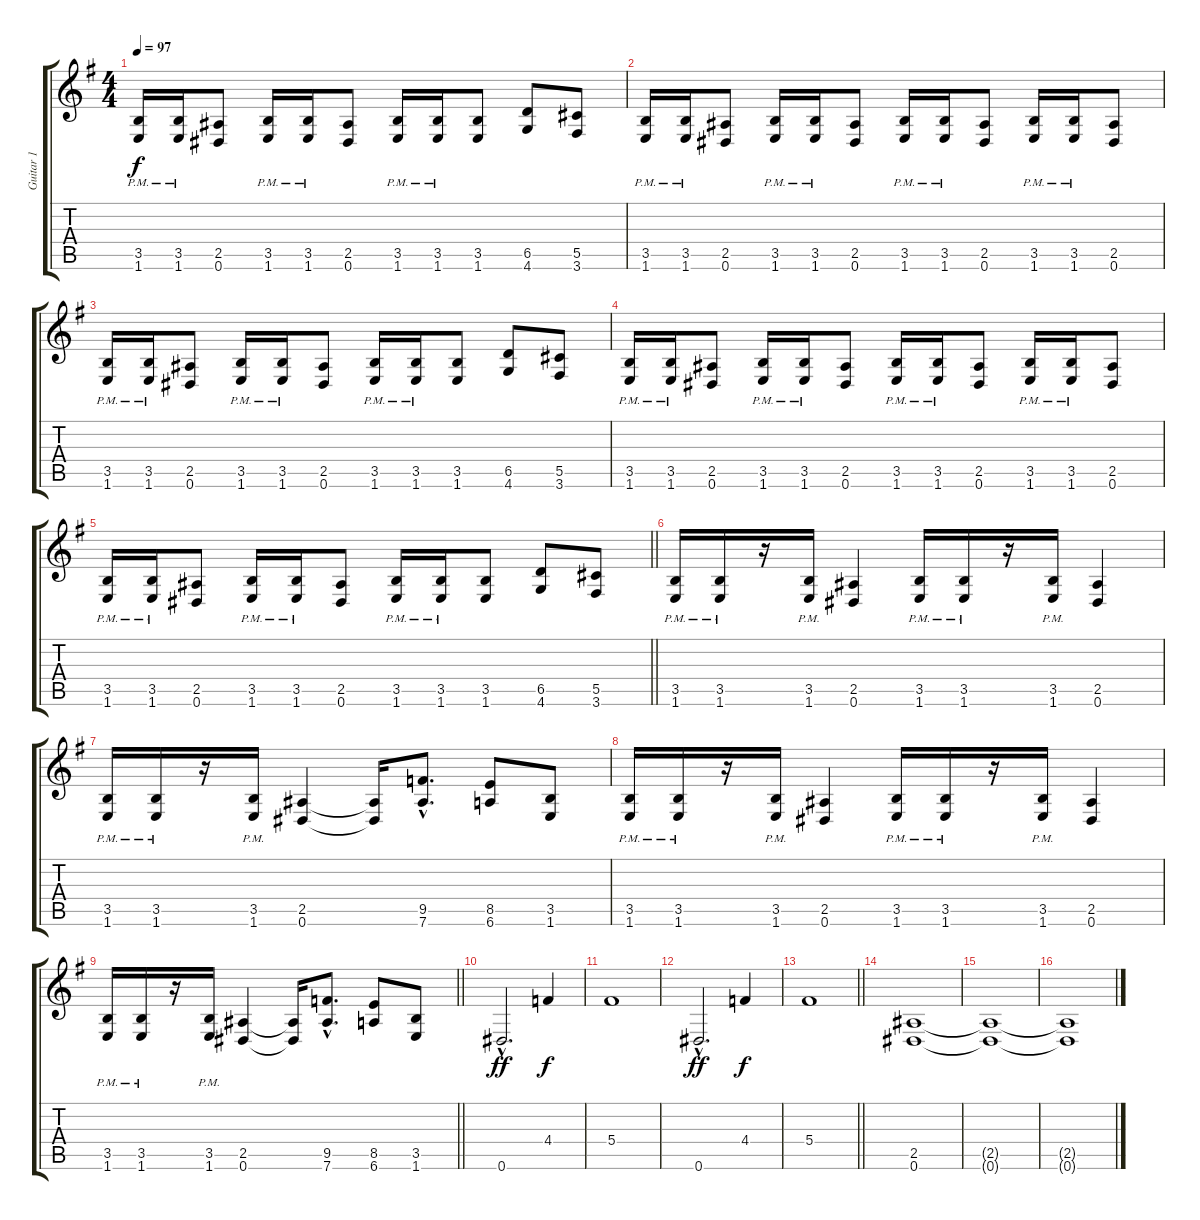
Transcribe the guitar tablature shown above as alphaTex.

\track ("Guitar 1" "Guitar 1") {instrument distortionguitar}
\staff {score tabs}
\tuning (Eb4 Bb3 Gb3 Db3 Ab2 Eb2) {hide}
\ts (4 4)
\tempo 97
\clef g2
\ks eminor
(3.5{pm} 1.6{pm}).16{dy f} (3.5{pm} 1.6{pm}).16 (2.5 0.6).8 (3.5{pm} 1.6{pm}).16 (3.5{pm} 1.6{pm}).16 (2.5 0.6).8 (3.5{pm} 1.6{pm}).16 (3.5{pm} 1.6{pm}).16 (3.5 1.6).8 (6.5 4.6).8 (5.5 3.6).8 |
(3.5{pm} 1.6{pm}).16 (3.5{pm} 1.6{pm}).16 (2.5 0.6).8 (3.5{pm} 1.6{pm}).16 (3.5{pm} 1.6{pm}).16 (2.5 0.6).8 (3.5{pm} 1.6{pm}).16 (3.5{pm} 1.6{pm}).16 (2.5 0.6).8 (3.5{pm} 1.6{pm}).16 (3.5{pm} 1.6{pm}).16 (2.5 0.6).8 |
(3.5{pm} 1.6{pm}).16 (3.5{pm} 1.6{pm}).16 (2.5 0.6).8 (3.5{pm} 1.6{pm}).16 (3.5{pm} 1.6{pm}).16 (2.5 0.6).8 (3.5{pm} 1.6{pm}).16 (3.5{pm} 1.6{pm}).16 (3.5 1.6).8 (6.5 4.6).8 (5.5 3.6).8 |
(3.5{pm} 1.6{pm}).16 (3.5{pm} 1.6{pm}).16 (2.5 0.6).8 (3.5{pm} 1.6{pm}).16 (3.5{pm} 1.6{pm}).16 (2.5 0.6).8 (3.5{pm} 1.6{pm}).16 (3.5{pm} 1.6{pm}).16 (2.5 0.6).8 (3.5{pm} 1.6{pm}).16 (3.5{pm} 1.6{pm}).16 (2.5 0.6).8 |
\barLineRight lightlight
(3.5{pm} 1.6{pm}).16 (3.5{pm} 1.6{pm}).16 (2.5 0.6).8 (3.5{pm} 1.6{pm}).16 (3.5{pm} 1.6{pm}).16 (2.5 0.6).8 (3.5{pm} 1.6{pm}).16 (3.5{pm} 1.6{pm}).16 (3.5 1.6).8 (6.5 4.6).8 (5.5 3.6).8 |
(3.5{pm} 1.6{pm}).16 (3.5{pm} 1.6{pm}).16 r.16 (3.5{pm} 1.6{pm}).16 (2.5 0.6).4 (3.5{pm} 1.6{pm}).16 (3.5{pm} 1.6{pm}).16 r.16 (3.5{pm} 1.6{pm}).16 (2.5 0.6).4 |
(3.5{pm} 1.6{pm}).16 (3.5{pm} 1.6{pm}).16 r.16 (3.5{pm} 1.6{pm}).16 (2.5 0.6).4 (2.5{t} 0.6{t}).16 (9.5{hac} 7.6{hac}).8{d} (8.5 6.6).8 (3.5 1.6).8 |
(3.5{pm} 1.6{pm}).16 (3.5{pm} 1.6{pm}).16 r.16 (3.5{pm} 1.6{pm}).16 (2.5 0.6).4 (3.5{pm} 1.6{pm}).16 (3.5{pm} 1.6{pm}).16 r.16 (3.5{pm} 1.6{pm}).16 (2.5 0.6).4 |
\barLineRight lightlight
(3.5{pm} 1.6{pm}).16 (3.5{pm} 1.6{pm}).16 r.16 (3.5{pm} 1.6{pm}).16 (2.5 0.6).4 (2.5{t} 0.6{t}).16 (9.5{hac} 7.6{hac}).8{d} (8.5 6.6).8 (3.5 1.6).8 |
0.6{hac}.2{d dy ff} 4.4.4{dy f} |
5.4.1 |
0.6{hac}.2{d dy ff} 4.4.4{dy f} |
\barLineRight lightlight
5.4.1 |
(2.5 0.6).1 |
(2.5{t} 0.6{t}).1 |
(2.5{t} 0.6{t}).1
